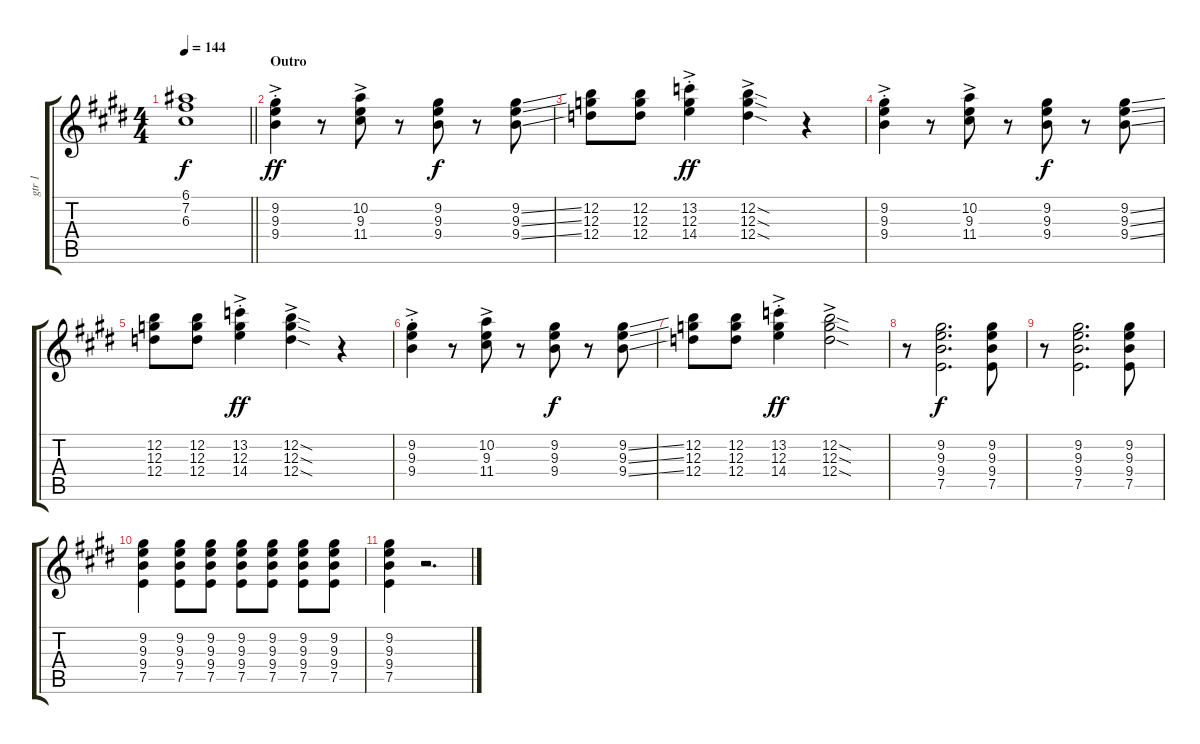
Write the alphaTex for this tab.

\track ("gtr 1 " "gtr 1 ") {instrument distortionguitar}
\staff {score tabs}
\tuning (E4 B3 G3 D3 A2 E2) {hide}
\ts (4 4)
\tempo 144
\clef g2
\barLineRight lightlight
\ks c#minor
(6.1{t} 7.2{t} 6.3{t}).1{dy f} |
\section ("" "Outro")
(9.2{ac st} 9.3{ac st} 9.4{ac st}).4{dy ff} r.8 (10.2{ac} 9.3{ac} 11.4{ac}).8 r.8 (9.2 9.3 9.4).8{dy f} r.8 (9.2{ss} 9.3{ss} 9.4{ss}).8 |
(12.2 12.3 12.4).8 (12.2 12.3 12.4).8 (13.2{ac st} 12.3{ac st} 14.4{ac st}).4{dy ff} (12.2{sod ac} 12.3{sod ac} 12.4{sod ac}).4 r.4 |
(9.2{ac st} 9.3{ac st} 9.4{ac st}).4 r.8 (10.2{ac} 9.3{ac} 11.4{ac}).8 r.8 (9.2 9.3 9.4).8{dy f} r.8 (9.2{ss} 9.3{ss} 9.4{ss}).8 |
(12.2 12.3 12.4).8 (12.2 12.3 12.4).8 (13.2{ac st} 12.3{ac st} 14.4{ac st}).4{dy ff} (12.2{sod ac} 12.3{sod ac} 12.4{sod ac}).4 r.4 |
(9.2{ac st} 9.3{ac st} 9.4{ac st}).4 r.8 (10.2{ac} 9.3{ac} 11.4{ac}).8 r.8 (9.2 9.3 9.4).8{dy f} r.8 (9.2{ss} 9.3{ss} 9.4{ss}).8 |
(12.2 12.3 12.4).8 (12.2 12.3 12.4).8 (13.2{ac st} 12.3{ac st} 14.4{ac st}).4{dy ff} (12.2{sod ac} 12.3{sod ac} 12.4{sod ac}).2 |
r.8 (9.2 9.3 9.4 7.5).2{d dy f} (9.2 9.3 9.4 7.5).8 |
r.8 (9.2 9.3 9.4 7.5).2{d} (9.2 9.3 9.4 7.5).8 |
(9.2 9.3 9.4 7.5).4 (9.2 9.3 9.4 7.5).8 (9.2 9.3 9.4 7.5).8 (9.2 9.3 9.4 7.5).8 (9.2 9.3 9.4 7.5).8 (9.2 9.3 9.4 7.5).8 (9.2 9.3 9.4 7.5).8 |
(9.2 9.3 9.4 7.5).4 r.2{d}
